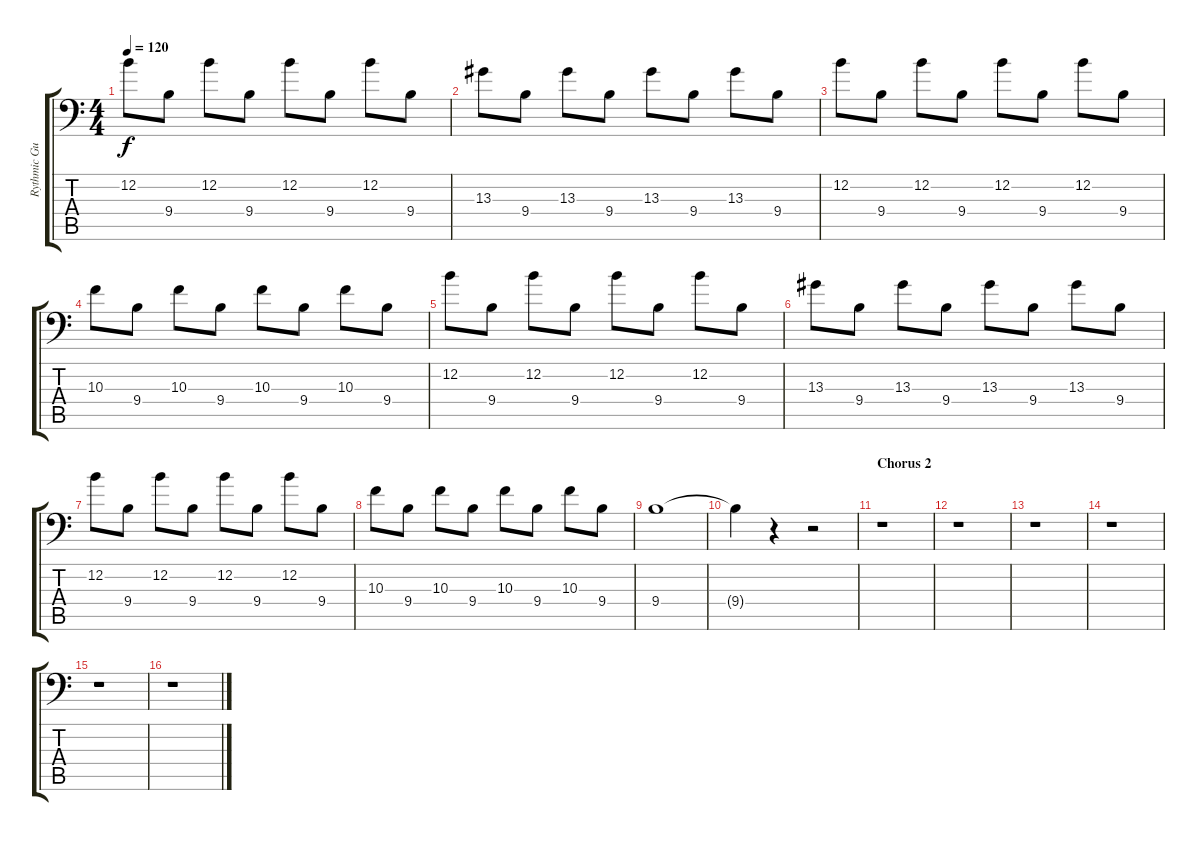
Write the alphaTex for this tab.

\track ("Rythmic Guitar (Down An Octave)" "Rythmic Gu") {instrument distortionguitar}
\staff {score tabs}
\tuning (E3 B2 G2 D2 A1 E1) {hide}
\ts (4 4)
\tempo 120
\clef f4
\ks c
12.2.8{dy f} 9.4.8 12.2.8 9.4.8 12.2.8 9.4.8 12.2.8 9.4.8 |
13.3.8 9.4.8 13.3.8 9.4.8 13.3.8 9.4.8 13.3.8 9.4.8 |
12.2.8 9.4.8 12.2.8 9.4.8 12.2.8 9.4.8 12.2.8 9.4.8 |
10.3.8 9.4.8 10.3.8 9.4.8 10.3.8 9.4.8 10.3.8 9.4.8 |
12.2.8 9.4.8 12.2.8 9.4.8 12.2.8 9.4.8 12.2.8 9.4.8 |
13.3.8 9.4.8 13.3.8 9.4.8 13.3.8 9.4.8 13.3.8 9.4.8 |
12.2.8 9.4.8 12.2.8 9.4.8 12.2.8 9.4.8 12.2.8 9.4.8 |
10.3.8 9.4.8 10.3.8 9.4.8 10.3.8 9.4.8 10.3.8 9.4.8 |
9.4.1 |
9.4{t}.4 r.4 r.2 |
\section ("" "Chorus 2")
r.1 |
r.1 |
r.1 |
r.1 |
r.1 |
r.1
